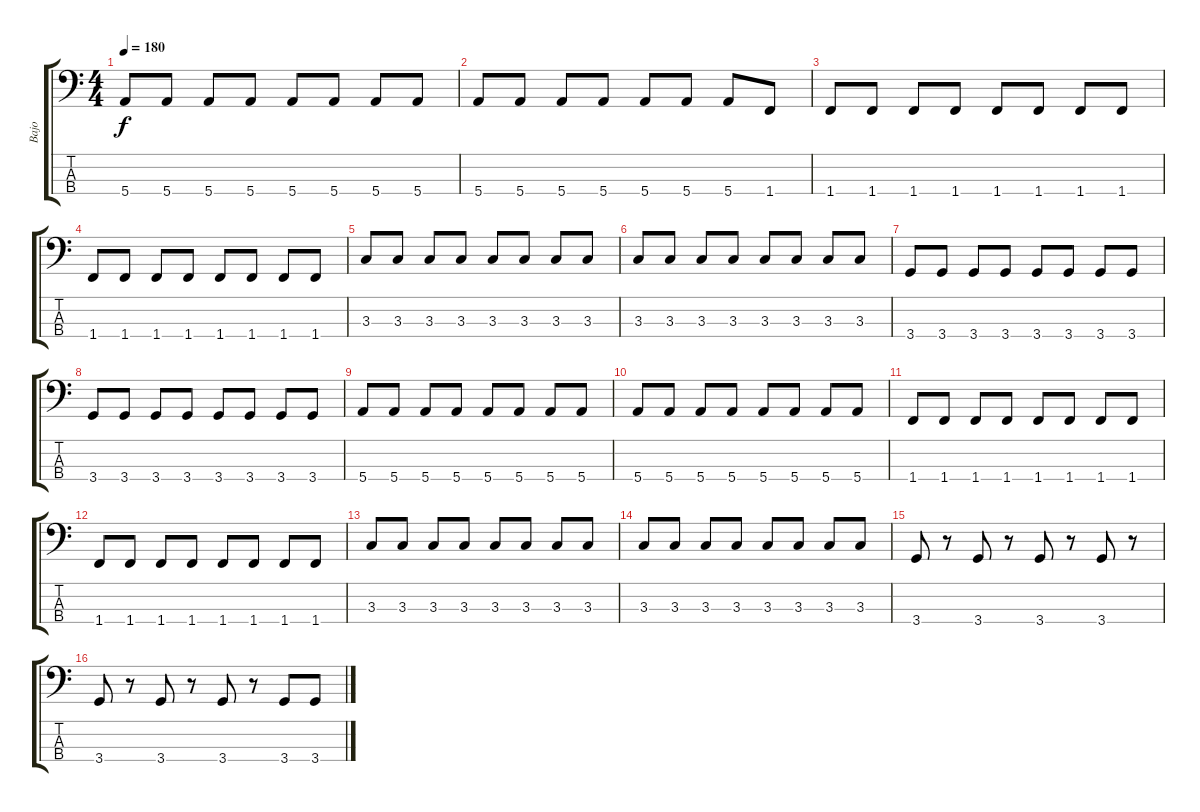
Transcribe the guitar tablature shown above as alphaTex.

\track ("Bajo" "Bajo") {instrument electricbassfinger}
\staff {score tabs}
\tuning (G2 D2 A1 E1) {hide}
\ts (4 4)
\tempo 180
\clef f4
\ks c
5.4.8{dy f} 5.4.8 5.4.8 5.4.8 5.4.8 5.4.8 5.4.8 5.4.8 |
5.4.8 5.4.8 5.4.8 5.4.8 5.4.8 5.4.8 5.4.8 1.4.8 |
1.4.8 1.4.8 1.4.8 1.4.8 1.4.8 1.4.8 1.4.8 1.4.8 |
1.4.8 1.4.8 1.4.8 1.4.8 1.4.8 1.4.8 1.4.8 1.4.8 |
3.3.8 3.3.8 3.3.8 3.3.8 3.3.8 3.3.8 3.3.8 3.3.8 |
3.3.8 3.3.8 3.3.8 3.3.8 3.3.8 3.3.8 3.3.8 3.3.8 |
3.4.8 3.4.8 3.4.8 3.4.8 3.4.8 3.4.8 3.4.8 3.4.8 |
3.4.8 3.4.8 3.4.8 3.4.8 3.4.8 3.4.8 3.4.8 3.4.8 |
5.4.8 5.4.8 5.4.8 5.4.8 5.4.8 5.4.8 5.4.8 5.4.8 |
5.4.8 5.4.8 5.4.8 5.4.8 5.4.8 5.4.8 5.4.8 5.4.8 |
1.4.8 1.4.8 1.4.8 1.4.8 1.4.8 1.4.8 1.4.8 1.4.8 |
1.4.8 1.4.8 1.4.8 1.4.8 1.4.8 1.4.8 1.4.8 1.4.8 |
3.3.8 3.3.8 3.3.8 3.3.8 3.3.8 3.3.8 3.3.8 3.3.8 |
3.3.8 3.3.8 3.3.8 3.3.8 3.3.8 3.3.8 3.3.8 3.3.8 |
3.4.8 r.8 3.4.8 r.8 3.4.8 r.8 3.4.8 r.8 |
3.4.8 r.8 3.4.8 r.8 3.4.8 r.8 3.4.8 3.4.8
